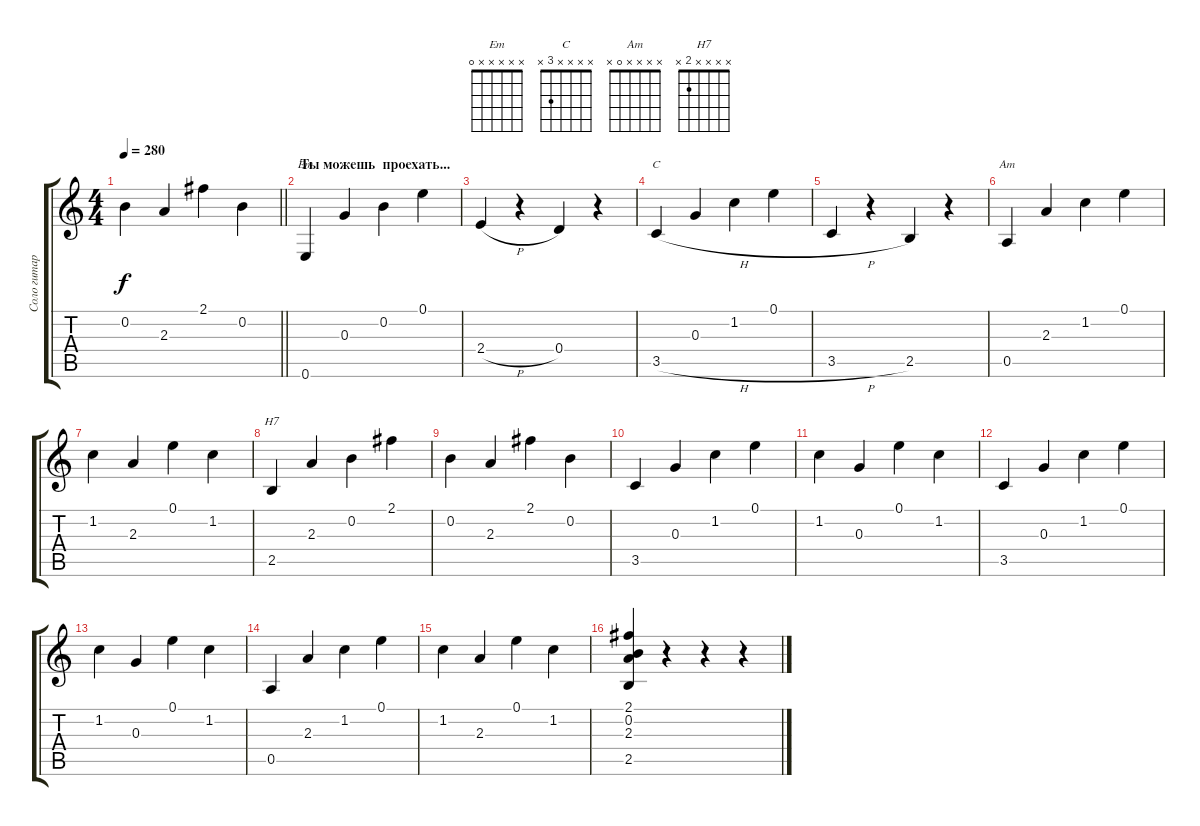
\track ("Соло гитара" "Соло гитар") {instrument electricguitarjazz}
\staff {score tabs}
\tuning (E4 B3 G3 D3 A2 E2) {hide}
\chord ("Em" x x x x x 0)
\chord ("C" x x x x 3 x)
\chord ("Am" x x x x 0 x)
\chord ("Н7" x x x x 2 x)
\ts (4 4)
\tempo 280
\clef g2
\barLineRight lightlight
\ks c
0.2.4{dy f} 2.3.4 2.1.4 0.2.4 |
\section ("" "Ты можешь  проехать...")
0.6.4{ch "Em"} 0.3.4 0.2.4 0.1.4 |
2.4{h}.4 r.4 0.4.4 r.4 |
3.5{h}.4{ch "C"} 0.3.4 1.2.4 0.1.4 |
3.5{h}.4 r.4 2.5.4 r.4 |
0.5.4{ch "Am"} 2.3.4 1.2.4 0.1.4 |
1.2.4 2.3.4 0.1.4 1.2.4 |
2.5.4{ch "Н7"} 2.3.4 0.2.4 2.1.4 |
0.2.4 2.3.4 2.1.4 0.2.4 |
3.5.4 0.3.4 1.2.4 0.1.4 |
1.2.4 0.3.4 0.1.4 1.2.4 |
3.5.4 0.3.4 1.2.4 0.1.4 |
1.2.4 0.3.4 0.1.4 1.2.4 |
0.5.4 2.3.4 1.2.4 0.1.4 |
1.2.4 2.3.4 0.1.4 1.2.4 |
(2.1 0.2 2.3 2.5).4 r.4 r.4 r.4
